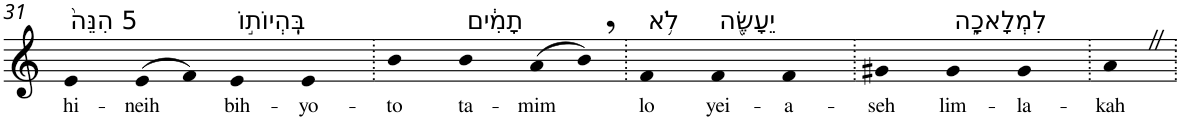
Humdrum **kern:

**kern	**text
*part1	*part1
*staff1	*staff1
*I"Piano	*
*I'Pno	*
!!LO:PB:g=z
*clefG2	*
*k[]	*
=31	=31
!LO:TX:a:t=5 הִנֵּה֙	!
!	!LO:LY:b
4e	hi-
!	!LO:LY:b
(>8e	-neih
8f)	.
!LO:TX:a:t=בִּֽהְיוֹת֣וֹ	!
!	!LO:LY:b
4e	bih-
!	!LO:LY:b
4e	-yo-
=32.	=32.
!	!LO:LY:b
4b	-to
!LO:TX:a:t=תָמִ֔ים	!
!	!LO:LY:b
4b	ta-
!	!LO:LY:b
(>8a	-mim
8b,)	.
=33.	=33.
!LO:TX:a:t=לֹ֥א	!
!	!LO:LY:b
4f	lo
!LO:TX:a:t=יֵעָשֶׂ֖ה	!
!	!LO:LY:b
4f	yei-
!	!LO:LY:b
4f	-a-
=34.	=34.
!	!LO:LY:b
4g#X	-seh
!LO:TX:a:t=לִמְלָאכָ֑ה	!
!	!LO:LY:b
4g#	lim-
!	!LO:LY:b
4g#	-la-
=35.	=35.
!	!LO:LY:b
4aZ	-kah
=.	=.
*-	*-
